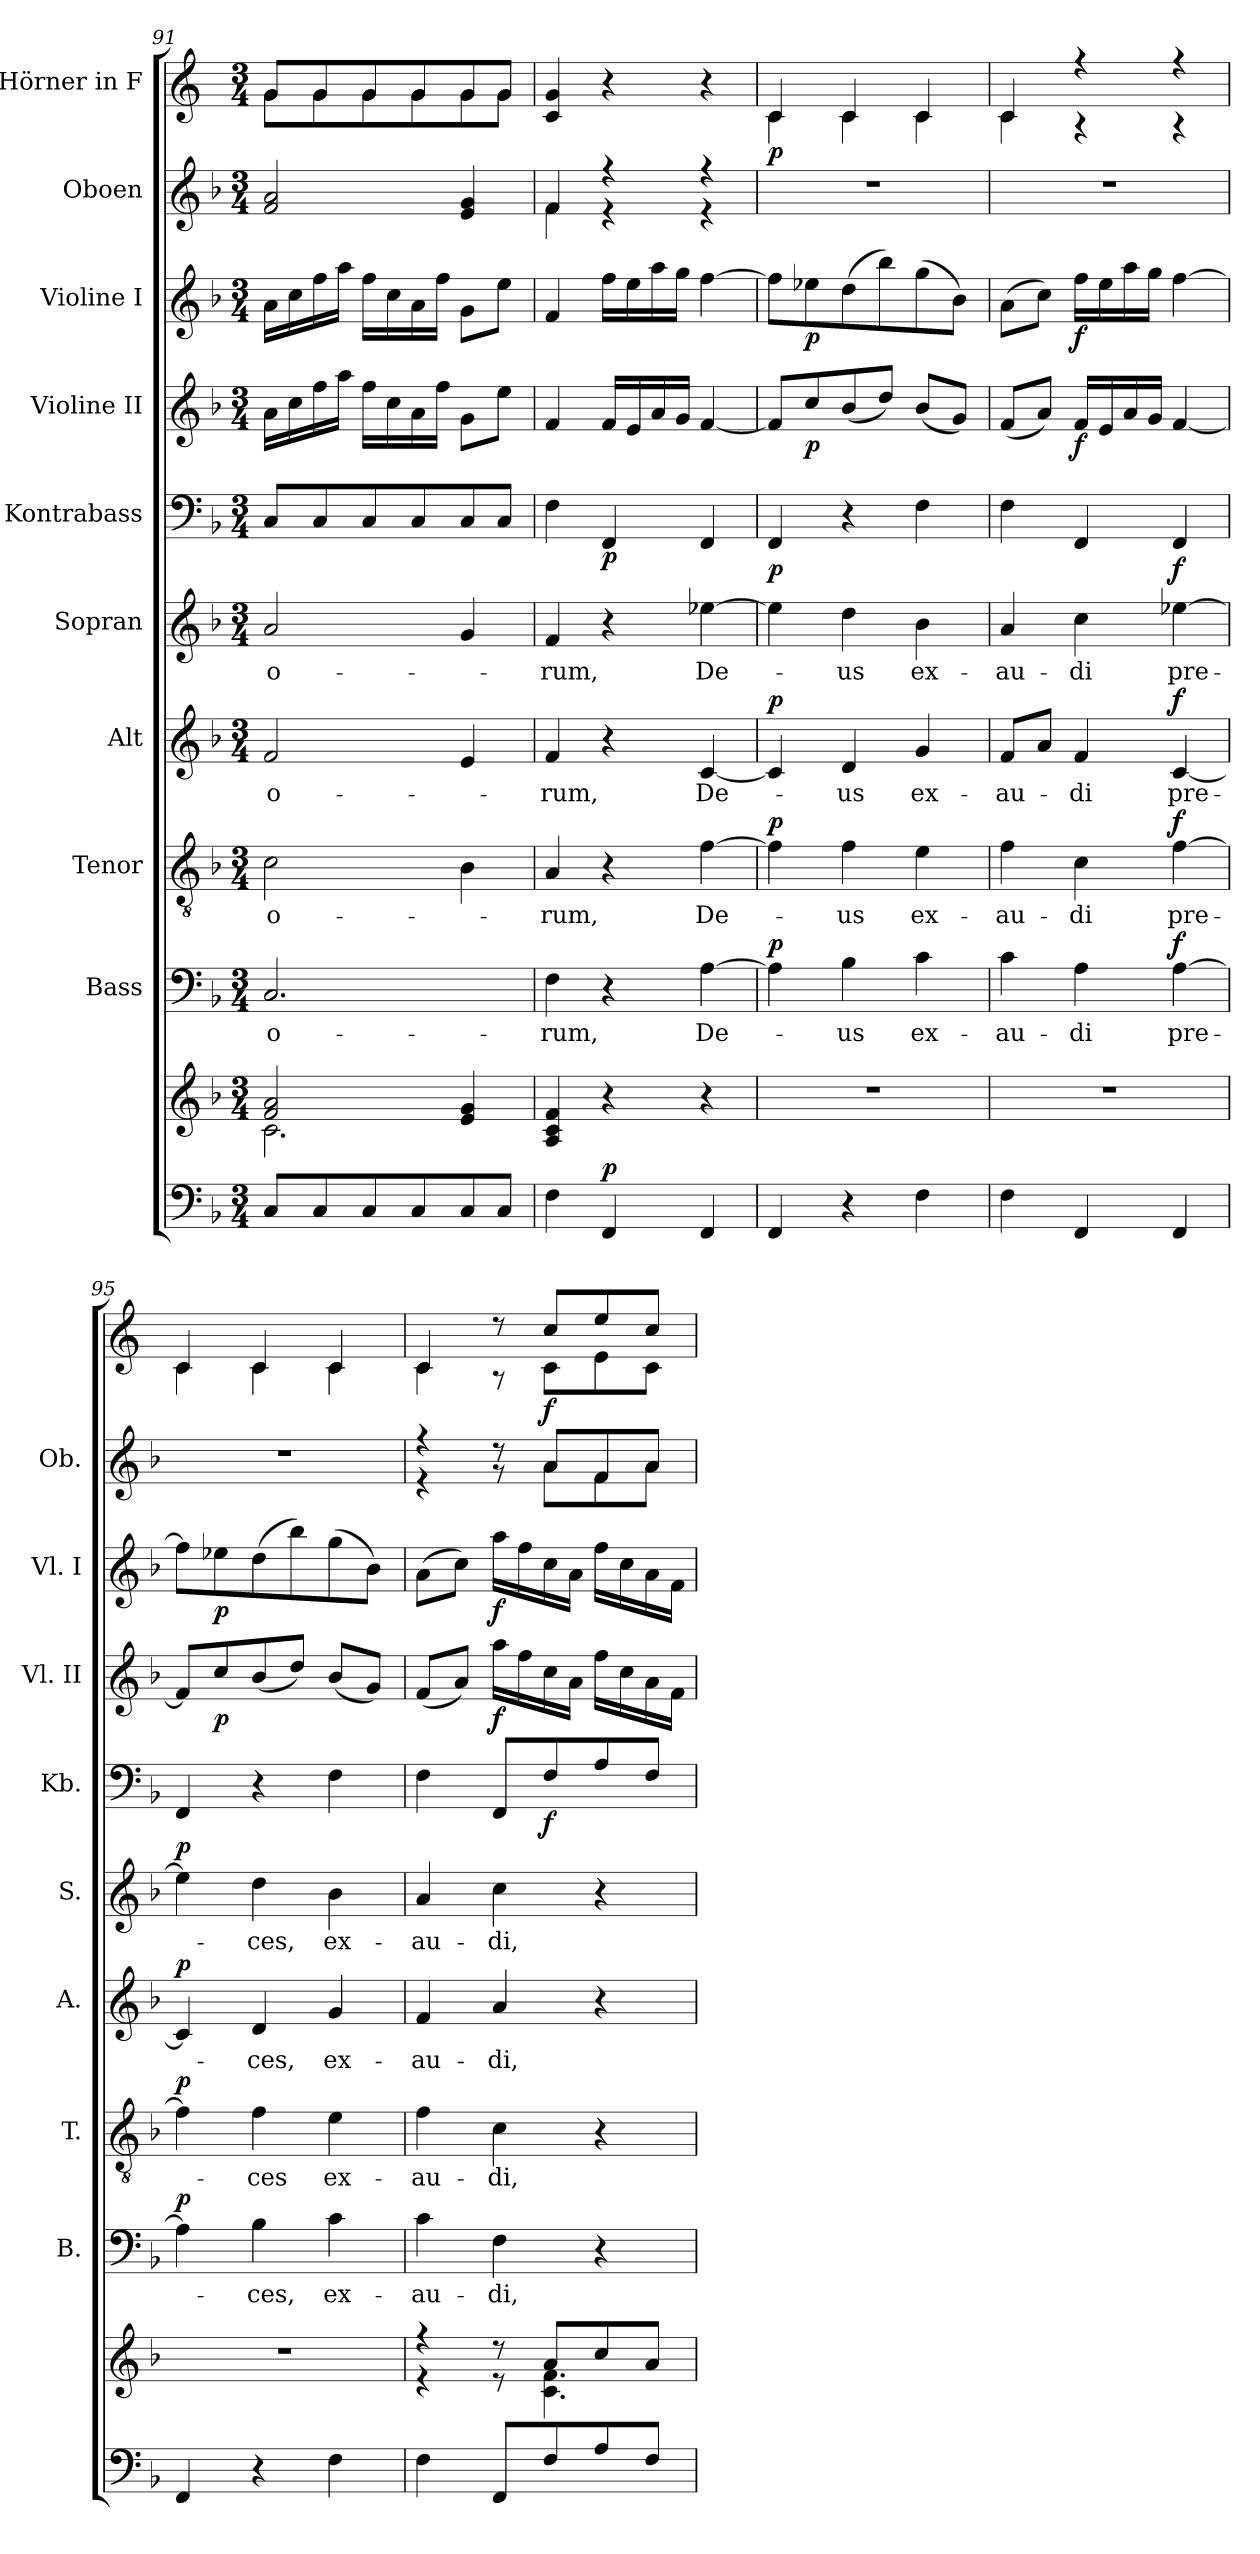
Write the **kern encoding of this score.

**kern	**kern	**dynam	**kern	**text	**dynam	**kern	**text	**dynam	**kern	**text	**dynam	**kern	**text	**dynam	**kern	**dynam	**kern	**dynam	**kern	**dynam	**kern	**kern	**dynam
*part10	*part10	*part10	*part9	*part9	*part9	*part8	*part8	*part8	*part7	*part7	*part7	*part6	*part6	*part6	*part5	*part5	*part4	*part4	*part3	*part3	*part2	*part1	*part1
*staff11	*staff10	*staff10/11	*staff9	*staff9	*staff9	*staff8	*staff8	*staff8	*staff7	*staff7	*staff7	*staff6	*staff6	*staff6	*staff5	*staff5	*staff4	*staff4	*staff3	*staff3	*staff2	*staff1	*staff1
*	*	*	*I"Bass	*	*	*I"Tenor	*	*	*I"Alt	*	*	*I"Sopran	*	*	*I"Kontrabass	*	*I"Violine II	*	*I"Violine I	*	*I"Oboen	*I"Hörner in F	*
*	*	*	*I'B.	*	*	*I'T.	*	*	*I'A.	*	*	*I'S.	*	*	*I'Kb.	*	*I'Vl. II	*	*I'Vl. I	*	*I'Ob.	*	*
*clefF4	*clefG2	*	*clefF4	*	*	*clefGv2	*	*	*clefG2	*	*	*clefG2	*	*	*clefF4	*	*clefG2	*	*clefG2	*	*clefG2	*clefG2	*
*	*	*	*	*	*	*	*	*	*	*	*	*	*	*	*ITrd7c12	*	*	*	*	*	*	*ITrd4c7	*
*k[b-]	*k[b-]	*	*k[b-]	*	*	*k[b-]	*	*	*k[b-]	*	*	*k[b-]	*	*	*k[b-]	*	*k[b-]	*	*k[b-]	*	*k[b-]	*k[b-]	*
*F:	*F:	*	*F:	*	*	*F:	*	*	*F:	*	*	*F:	*	*	*F:	*	*F:	*	*F:	*	*F:	*F:	*
*M3/4	*M3/4	*	*M3/4	*	*	*M3/4	*	*	*M3/4	*	*	*M3/4	*	*	*M3/4	*	*M3/4	*	*M3/4	*	*M3/4	*M3/4	*
=91	=91	=91	=91	=91	=91	=91	=91	=91	=91	=91	=91	=91	=91	=91	=91	=91	=91	=91	=91	=91	=91	=91	=91
*	*^	*	*	*	*	*	*	*	*	*	*	*	*	*	*	*	*	*	*	*	*	*	*
!	!	!	!	!	!LO:LY:b	!	!	!LO:LY:b	!	!	!LO:LY:b	!	!	!LO:LY:b	!	!	!	!	!	!	!	!	!	!
*	*	*	*	*	*	*	*	*	*	*	*	*	*	*	*	*	*	*	*	*	*	*	*^	*
8C/L	2f/ 2a/	2.c\	.	2.C/	-o-	.	2c\	-o-	.	2f/	-o-	.	2a/	-o-	.	8CC/L	.	16a\LL	.	16a\LL	.	2f/ 2a/	8c/L	8c\L	.
.	.	.	.	.	.	.	.	.	.	.	.	.	.	.	.	.	.	16cc\	.	16cc\	.	.	.	.	.
8C/	.	.	.	.	.	.	.	.	.	.	.	.	.	.	.	8CC/	.	16ff\	.	16ff\	.	.	8c/	8c\	.
.	.	.	.	.	.	.	.	.	.	.	.	.	.	.	.	.	.	16aa\JJ	.	16aa\JJ	.	.	.	.	.
8C/	.	.	.	.	.	.	.	.	.	.	.	.	.	.	.	8CC/	.	16ff\LL	.	16ff\LL	.	.	8c/	8c\	.
.	.	.	.	.	.	.	.	.	.	.	.	.	.	.	.	.	.	16cc\	.	16cc\	.	.	.	.	.
8C/	.	.	.	.	.	.	.	.	.	.	.	.	.	.	.	8CC/	.	16a\	.	16a\	.	.	8c/	8c\	.
.	.	.	.	.	.	.	.	.	.	.	.	.	.	.	.	.	.	16ff\JJ	.	16ff\JJ	.	.	.	.	.
8C/	4e/ 4g/	.	.	.	.	.	4B-\	.	.	4e/	.	.	4g/	.	.	8CC/	.	8g\L	.	8g\L	.	4e/ 4g/	8c/	8c\	.
8C/J	.	.	.	.	.	.	.	.	.	.	.	.	.	.	.	8CC/J	.	8ee\J	.	8ee\J	.	.	8c/J	8c\J	.
*	*v	*v	*	*	*	*	*	*	*	*	*	*	*	*	*	*	*	*	*	*	*	*	*	*	*
!!LO:PB:g=z
=92	=92	=92	=92	=92	=92	=92	=92	=92	=92	=92	=92	=92	=92	=92	=92	=92	=92	=92	=92	=92	=92	=92	=92	=92
!	!	!	!	!LO:LY:b	!	!	!LO:LY:b	!	!	!LO:LY:b	!	!	!LO:LY:b	!	!	!	!	!	!	!	!	!	!	!
*	*	*	*	*	*	*	*	*	*	*	*	*	*	*	*	*	*	*	*	*	*^	*v	*v	*
4F\	4A/ 4c/ 4f/	.	4F\	-rum,	.	4A/	-rum,	.	4f/	-rum,	.	4f/	-rum,	.	4FF\	.	4f/	.	4f/	.	4f/	4f\	4F/ 4c/	.
!	!	!LO:DY:a=2	!	!	!	!	!	!	!	!	!	!	!	!	!	!LO:DY:b	!	!	!	!	!	!	!	!
4FF/	4r	p	4r	.	.	4r	.	.	4r	.	.	4r	.	.	4FFF/	p	16f/LL	.	16ff\LL	.	4r	4r	4r	.
.	.	.	.	.	.	.	.	.	.	.	.	.	.	.	.	.	16e/	.	16ee\	.	.	.	.	.
.	.	.	.	.	.	.	.	.	.	.	.	.	.	.	.	.	16a/	.	16aa\	.	.	.	.	.
.	.	.	.	.	.	.	.	.	.	.	.	.	.	.	.	.	16g/JJ	.	16gg\JJ	.	.	.	.	.
!	!	!	!	!LO:LY:b	!	!	!LO:LY:b	!	!	!LO:LY:b	!	!	!LO:LY:b	!	!	!	!	!	!	!	!	!	!	!
4FF/	4r	.	[4A\	De-	.	[4f\	De-	.	[4c/	De-	.	[4ee-X\	De-	.	4FFF/	.	[4f/	.	[4ff\	.	4r	4r	4r	.
=93	=93	=93	=93	=93	=93	=93	=93	=93	=93	=93	=93	=93	=93	=93	=93	=93	=93	=93	=93	=93	=93	=93	=93	=93
*	*	*	*	*	*	*	*	*	*	*	*	*	*	*	*	*	*	*	*	*	*	*	*^	*
!	!	!	!	!	!LO:DY:a	!	!	!LO:DY:a	!	!	!LO:DY:a	!	!	!LO:DY:a	!	!	!	!	!	!	!	!	!	!	!LO:DY:b
*	*	*	*	*	*	*	*	*	*	*	*	*	*	*	*	*	*	*	*	*	*v	*v	*	*	*
4FF/	2.r	.	4A\]	.	p	4f\]	.	p	4c/]	.	p	4ee-\]	.	p	4FFF/	.	8f/L]	.	8ff\L]	.	2.r	4F/	4F\	p
!	!	!	!	!	!	!	!	!	!	!	!	!	!	!	!	!	!	!LO:DY:b	!	!LO:DY:b	!	!	!	!
.	.	.	.	.	.	.	.	.	.	.	.	.	.	.	.	.	8cc/	p	8ee-X\	p	.	.	.	.
!	!	!	!	!LO:LY:b	!	!	!LO:LY:b	!	!	!LO:LY:b	!	!	!LO:LY:b	!	!	!	!	!	!	!	!	!	!	!
4r	.	.	4B-\	-us	.	4f\	-us	.	4d/	-us	.	4dd\	-us	.	4r	.	(<8b-/	.	(>8dd\	.	.	4F/	4F\	.
.	.	.	.	.	.	.	.	.	.	.	.	.	.	.	.	.	8dd/J)	.	8bb-\)	.	.	.	.	.
!	!	!	!	!LO:LY:b	!	!	!LO:LY:b	!	!	!LO:LY:b	!	!	!LO:LY:b	!	!	!	!	!	!	!	!	!	!	!
4F\	.	.	4c\	ex-	.	4e\	ex-	.	4g/	ex-	.	4b-\	ex-	.	4FF\	.	(<8b-/L	.	(>8gg\	.	.	4F/	4F\	.
.	.	.	.	.	.	.	.	.	.	.	.	.	.	.	.	.	8g/J)	.	8b-\J)	.	.	.	.	.
=94	=94	=94	=94	=94	=94	=94	=94	=94	=94	=94	=94	=94	=94	=94	=94	=94	=94	=94	=94	=94	=94	=94	=94	=94
!	!	!	!	!LO:LY:b	!	!	!LO:LY:b	!	!	!LO:LY:b	!	!	!LO:LY:b	!	!	!	!	!	!	!	!	!	!	!
4F\	2.r	.	4c\	-au-	.	4f\	-au-	.	8f/L	-au-	.	4a/	-au-	.	4FF\	.	(<8f/L	.	(>8a\L	.	2.r	4F/	4F\	.
.	.	.	.	.	.	.	.	.	8a/J	.	.	.	.	.	.	.	8a/J)	.	8cc\J)	.	.	.	.	.
!	!	!	!	!LO:LY:b	!	!	!LO:LY:b	!	!	!LO:LY:b	!	!	!LO:LY:b	!	!	!	!	!LO:DY:b	!	!LO:DY:b	!	!	!	!
4FF/	.	.	4A\	-di	.	4c\	-di	.	4f/	-di	.	4cc\	-di	.	4FFF/	.	16f/LL	f	16ff\LL	f	.	4r	4r	.
.	.	.	.	.	.	.	.	.	.	.	.	.	.	.	.	.	16e/	.	16ee\	.	.	.	.	.
.	.	.	.	.	.	.	.	.	.	.	.	.	.	.	.	.	16a/	.	16aa\	.	.	.	.	.
.	.	.	.	.	.	.	.	.	.	.	.	.	.	.	.	.	16g/JJ	.	16gg\JJ	.	.	.	.	.
!	!	!	!	!LO:LY:b	!LO:DY:a	!	!LO:LY:b	!LO:DY:a	!	!LO:LY:b	!LO:DY:a	!	!LO:LY:b	!LO:DY:a	!	!	!	!	!	!	!	!	!	!
4FF/	.	.	[4A\	pre-	f	[4f\	pre-	f	[4c/	pre-	f	[4ee-X\	pre-	f	4FFF/	.	[4f/	.	[4ff\	.	.	4r	4r	.
=95	=95	=95	=95	=95	=95	=95	=95	=95	=95	=95	=95	=95	=95	=95	=95	=95	=95	=95	=95	=95	=95	=95	=95	=95
!	!	!	!	!	!LO:DY:a	!	!	!LO:DY:a	!	!	!LO:DY:a	!	!	!LO:DY:a	!	!	!	!	!	!	!	!	!	!
4FF/	2.r	.	4A\]	.	p	4f\]	.	p	4c/]	.	p	4ee-\]	.	p	4FFF/	.	8f/L]	.	8ff\L]	.	2.r	4F/	4F\	.
!	!	!	!	!	!	!	!	!	!	!	!	!	!	!	!	!	!	!LO:DY:b	!	!LO:DY:b	!	!	!	!
.	.	.	.	.	.	.	.	.	.	.	.	.	.	.	.	.	8cc/	p	8ee-X\	p	.	.	.	.
!	!	!	!	!LO:LY:b	!	!	!LO:LY:b	!	!	!LO:LY:b	!	!	!LO:LY:b	!	!	!	!	!	!	!	!	!	!	!
4r	.	.	4B-\	-ces,	.	4f\	-ces	.	4d/	-ces,	.	4dd\	-ces,	.	4r	.	(<8b-/	.	(>8dd\	.	.	4F/	4F\	.
.	.	.	.	.	.	.	.	.	.	.	.	.	.	.	.	.	8dd/J)	.	8bb-\)	.	.	.	.	.
!	!	!	!	!LO:LY:b	!	!	!LO:LY:b	!	!	!LO:LY:b	!	!	!LO:LY:b	!	!	!	!	!	!	!	!	!	!	!
4F\	.	.	4c\	ex-	.	4e\	ex-	.	4g/	ex-	.	4b-\	ex-	.	4FF\	.	(<8b-/L	.	(>8gg\	.	.	4F/	4F\	.
.	.	.	.	.	.	.	.	.	.	.	.	.	.	.	.	.	8g/J)	.	8b-\J)	.	.	.	.	.
=96	=96	=96	=96	=96	=96	=96	=96	=96	=96	=96	=96	=96	=96	=96	=96	=96	=96	=96	=96	=96	=96	=96	=96	=96
*	*^	*	*	*	*	*	*	*	*	*	*	*	*	*	*	*	*	*	*	*	*	*	*	*
!	!	!	!	!	!LO:LY:b	!	!	!LO:LY:b	!	!	!LO:LY:b	!	!	!LO:LY:b	!	!	!	!	!	!	!	!	!	!	!
*	*	*	*	*	*	*	*	*	*	*	*	*	*	*	*	*	*	*	*	*	*	*^	*	*	*
4F\	4r	4r	.	4c\	-au-	.	4f\	-au-	.	4f/	-au-	.	4a/	-au-	.	4FF\	.	(<8f/L	.	(>8a\L	.	4r	4r	4F/	4F\	.
.	.	.	.	.	.	.	.	.	.	.	.	.	.	.	.	.	.	8a/J)	.	8cc\J)	.	.	.	.	.	.
!	!	!	!	!	!LO:LY:b	!	!	!LO:LY:b	!	!	!LO:LY:b	!	!	!LO:LY:b	!	!	!	!	!LO:DY:b	!	!LO:DY:b	!	!	!	!	!
8FF/L	8r	8r	.	4F\	-di,	.	4c\	-di,	.	4a/	-di,	.	4cc\	-di,	.	8FFF/L	.	16aa\LL	f	16aa\LL	f	8r	8r	8r	8r	.
.	.	.	.	.	.	.	.	.	.	.	.	.	.	.	.	.	.	16ff\	.	16ff\	.	.	.	.	.	.
!	!	!	!	!	!	!	!	!	!	!	!	!	!	!	!	!	!LO:DY:b	!	!	!	!	!	!	!	!	!LO:DY:b
8F/	8a/L	4.c\ 4.f\	.	.	.	.	.	.	.	.	.	.	.	.	.	8FF/	f	16cc\	.	16cc\	.	8a/L	8a\L	8f/L	8F\L	f
.	.	.	.	.	.	.	.	.	.	.	.	.	.	.	.	.	.	16a\JJ	.	16a\JJ	.	.	.	.	.	.
8A/	8cc/	.	.	4r	.	.	4r	.	.	4r	.	.	4r	.	.	8AA/	.	16ff\LL	.	16ff\LL	.	8f/	8f\	8a/	8A\	.
.	.	.	.	.	.	.	.	.	.	.	.	.	.	.	.	.	.	16cc\	.	16cc\	.	.	.	.	.	.
8F/J	8a/J	.	.	.	.	.	.	.	.	.	.	.	.	.	.	8FF/J	.	16a\	.	16a\	.	8a/J	8a\J	8f/J	8F\J	.
.	.	.	.	.	.	.	.	.	.	.	.	.	.	.	.	.	.	16f\JJ	.	16f\JJ	.	.	.	.	.	.
*	*	*	*	*	*	*	*	*	*	*	*	*	*	*	*	*	*	*	*	*	*	*v	*v	*	*	*
*	*v	*v	*	*	*	*	*	*	*	*	*	*	*	*	*	*	*	*	*	*	*	*	*v	*v	*
=	=	=	=	=	=	=	=	=	=	=	=	=	=	=	=	=	=	=	=	=	=	=	=
*-	*-	*-	*-	*-	*-	*-	*-	*-	*-	*-	*-	*-	*-	*-	*-	*-	*-	*-	*-	*-	*-	*-	*-
